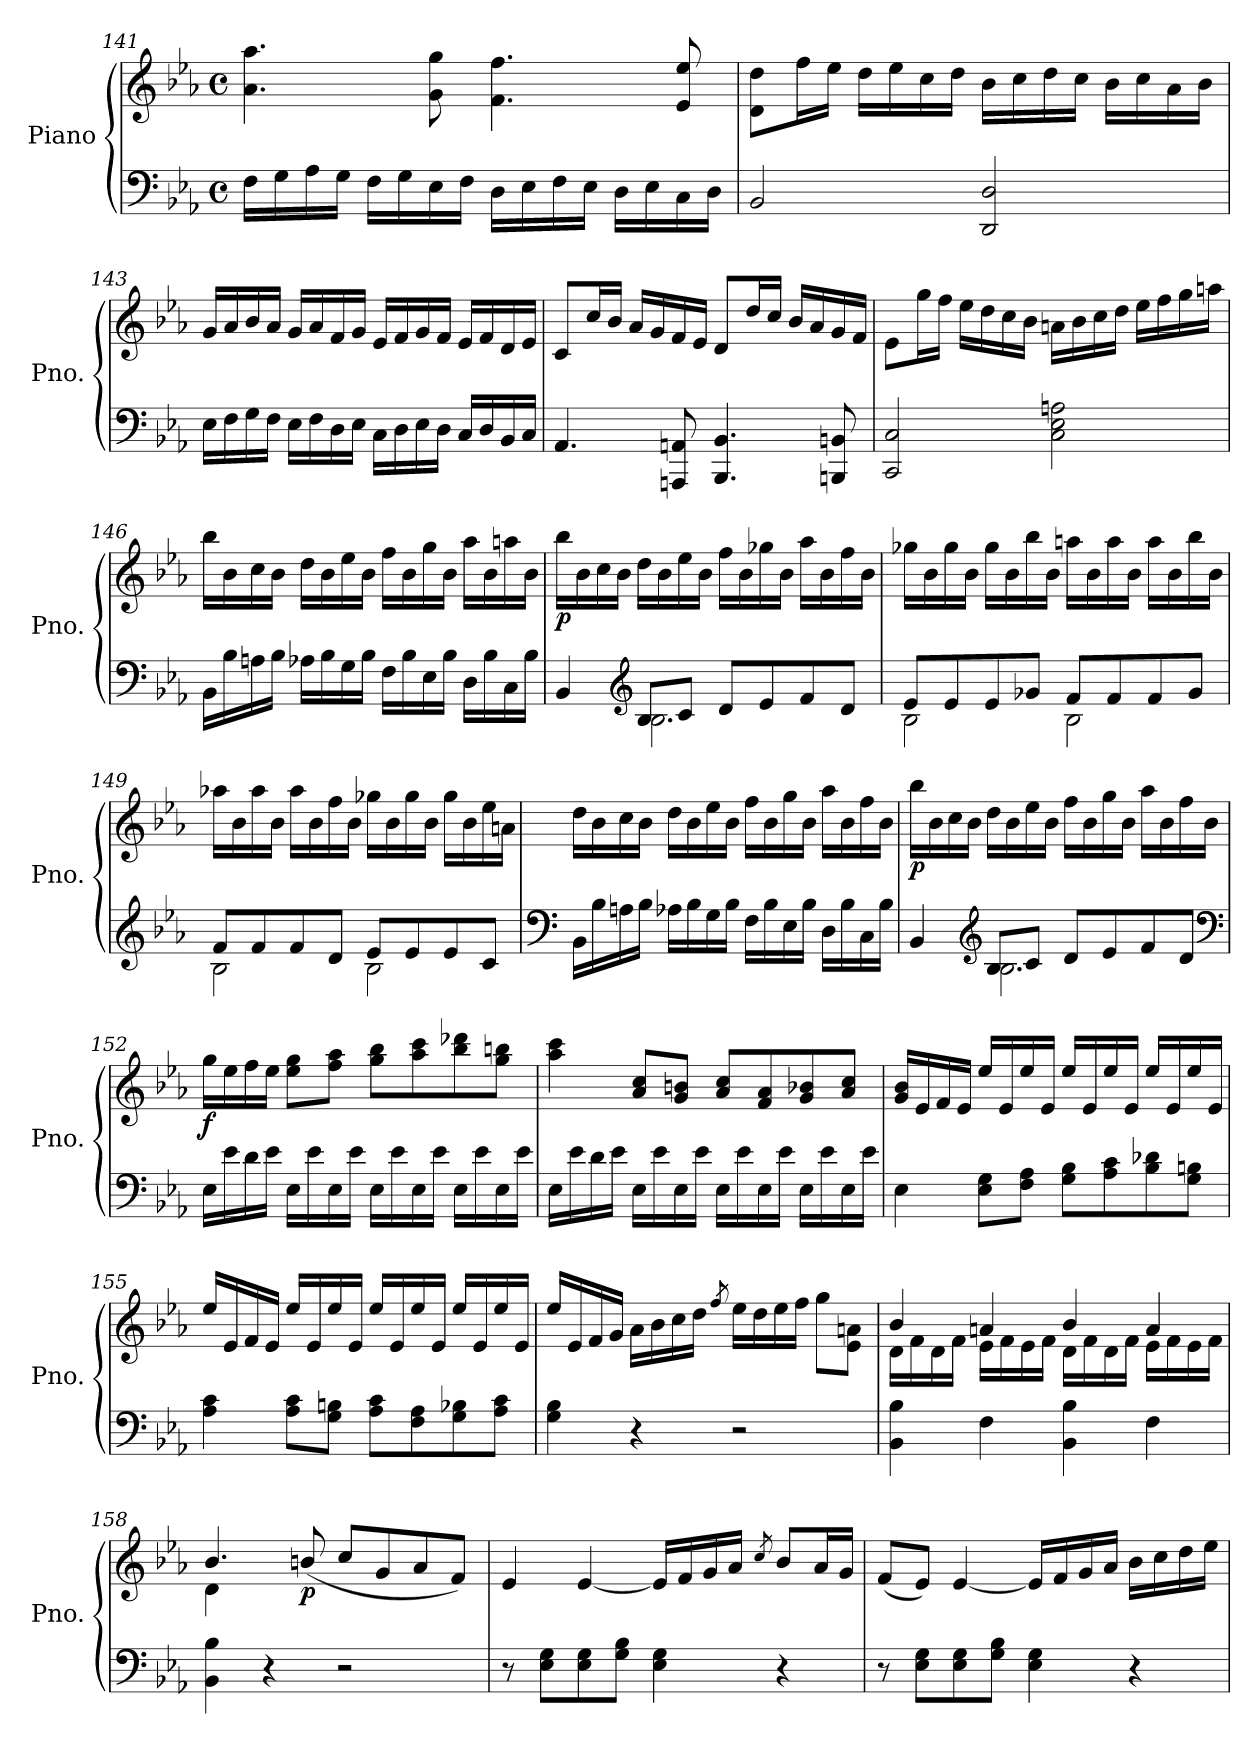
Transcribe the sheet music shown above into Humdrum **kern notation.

**kern	**kern	**dynam
*part1	*part1	*part1
*staff2	*staff1	*staff1/2
*I"Piano	*	*
*I'Pno.	*	*
*clefF4	*clefG2	*
*k[b-e-a-]	*k[b-e-a-]	*
*E-:	*E-:	*
*M4/4	*M4/4	*
*met(c)	*met(c)	*
=141	=141	=141
16F\LL	4.a-\ 4.aa-\	.
16G\	.	.
16A-\	.	.
16G\JJ	.	.
16F\LL	.	.
16G\	.	.
16E-\	8g\ 8gg\	.
16F\JJ	.	.
16D\LL	4.f\ 4.ff\	.
16E-\	.	.
16F\	.	.
16E-\JJ	.	.
16D\LL	.	.
16E-\	.	.
16C\	8e-/ 8ee-/	.
16D\JJ	.	.
=142	=142	=142
2BB-/	8d\ 8dd\L	.
.	16ff\L	.
.	16ee-\JJ	.
.	16dd\LL	.
.	16ee-\	.
.	16cc\	.
.	16dd\JJ	.
2DD/ 2D/	16b-\LL	.
.	16cc\	.
.	16dd\	.
.	16cc\JJ	.
.	16b-\LL	.
.	16cc\	.
.	16a-\	.
.	16b-\JJ	.
!!LO:LB:g=z
=143	=143	=143
16E-\LL	16g/LL	.
16F\	16a-/	.
16G\	16b-/	.
16F\JJ	16a-/JJ	.
16E-\LL	16g/LL	.
16F\	16a-/	.
16D\	16f/	.
16E-\JJ	16g/JJ	.
16C\LL	16e-/LL	.
16D\	16f/	.
16E-\	16g/	.
16D\JJ	16f/JJ	.
16C/LL	16e-/LL	.
16D/	16f/	.
16BB-/	16d/	.
16C/JJ	16e-/JJ	.
=144	=144	=144
4.AA-/	8c/L	.
.	16cc/L	.
.	16b-/JJ	.
.	16a-/LL	.
.	16g/	.
8AAAn/ 8AAn/	16f/	.
.	16e-/JJ	.
4.BBB-/ 4.BB-/	8d/L	.
.	16dd/L	.
.	16cc/JJ	.
.	16b-/LL	.
.	16a-/	.
8BBBn/ 8BBn/	16g/	.
.	16f/JJ	.
=145	=145	=145
2CC/ 2C/	8e-\L	.
.	16gg\L	.
.	16ff\JJ	.
.	16ee-\LL	.
.	16dd\	.
.	16cc\	.
.	16b-\JJ	.
2C\ 2E-\ 2An\	16an\LL	.
.	16b-\	.
.	16cc\	.
.	16dd\JJ	.
.	16ee-\LL	.
.	16ff\	.
.	16gg\	.
.	16aan\JJ	.
!!LO:PB:g=z
=146	=146	=146
16BB-\LL	16bb-\LL	.
16B-\	16b-\	.
16An\	16cc\	.
16B-\JJ	16b-\JJ	.
16A-X\LL	16dd\LL	.
16B-\	16b-\	.
16G\	16ee-\	.
16B-\JJ	16b-\JJ	.
16F\LL	16ff\LL	.
16B-\	16b-\	.
16E-\	16gg\	.
16B-\JJ	16b-\JJ	.
16D\LL	16aa-\LL	.
16B-\	16b-\	.
16C\	16aan\	.
16B-\JJ	16b-\JJ	.
=147	=147	=147
*^	*	*
!	!	!	!LO:DY:b
4BB-/	4ryy	16bb-\LL	p
.	.	16b-\	.
.	.	16cc\	.
*clefG2	*	*	*
.	.	16b-\JJ	.
8B-/L	2.B-\	16dd\LL	.
.	.	16b-\	.
8c/J	.	16ee-\	.
.	.	16b-\JJ	.
8d/L	.	16ff\LL	.
.	.	16b-\	.
8e-/	.	16gg-X\	.
.	.	16b-\JJ	.
8f/	.	16aa-\LL	.
.	.	16b-\	.
8d/J	.	16ff\	.
.	.	16b-\JJ	.
!!LO:LB:g=z
=148	=148	=148	=148
8e-/L	2B-\	16gg-X\LL	.
.	.	16b-\	.
8e-/	.	16gg-\	.
.	.	16b-\JJ	.
8e-/	.	16gg-\LL	.
.	.	16b-\	.
8g-X/J	.	16bb-\	.
.	.	16b-\JJ	.
8f/L	2B-\	16aan\LL	.
.	.	16b-\	.
8f/	.	16aa\	.
.	.	16b-\JJ	.
8f/	.	16aa\LL	.
.	.	16b-\	.
8g-/J	.	16bb-\	.
.	.	16b-\JJ	.
!!LO:LB:g=z
=149	=149	=149	=149
8f/L	2B-\	16aa-X\LL	.
.	.	16b-\	.
8f/	.	16aa-\	.
.	.	16b-\JJ	.
8f/	.	16aa-\LL	.
.	.	16b-\	.
8d/J	.	16ff\	.
.	.	16b-\JJ	.
8e-/L	2B-\	16gg-X\LL	.
.	.	16b-\	.
8e-/	.	16gg-\	.
.	.	16b-\JJ	.
8e-/	.	16gg-\LL	.
.	.	16b-\	.
8c/J	.	16ee-\	.
.	.	16an\JJ	.
*v	*v	*	*
=150	=150	=150
*clefF4	*	*
16BB-\LL	16dd\LL	.
16B-\	16b-\	.
16An\	16cc\	.
16B-\JJ	16b-\JJ	.
16A-X\LL	16dd\LL	.
16B-\	16b-\	.
16G\	16ee-\	.
16B-\JJ	16b-\JJ	.
16F\LL	16ff\LL	.
16B-\	16b-\	.
16E-\	16gg\	.
16B-\JJ	16b-\JJ	.
16D\LL	16aa-\LL	.
16B-\	16b-\	.
16C\	16ff\	.
16B-\JJ	16b-\JJ	.
!!LO:LB:g=z
=151	=151	=151
*^	*	*
!	!	!	!LO:DY:b
4BB-/	4ryy	16bb-\LL	p
.	.	16b-\	.
*clefG2	*	*	*
.	.	16cc\	.
.	.	16b-\JJ	.
8B-/L	2.B-\	16dd\LL	.
.	.	16b-\	.
8c/J	.	16ee-\	.
.	.	16b-\JJ	.
8d/L	.	16ff\LL	.
.	.	16b-\	.
8e-/	.	16gg\	.
.	.	16b-\JJ	.
8f/	.	16aa-\LL	.
.	.	16b-\	.
8d/J	.	16ff\	.
*clefF4	*	*	*
.	.	16b-\JJ	.
*v	*v	*	*
!!LO:LB:g=z
=152	=152	=152
!	!	!LO:DY:b
16E-\LL	16gg\LL	f
16e-\	16ee-\	.
16d\	16ff\	.
16e-\JJ	16ee-\JJ	.
16E-\LL	8ee-\ 8gg\L	.
16e-\	.	.
16E-\	8ff\ 8aa-\J	.
16e-\JJ	.	.
16E-\LL	8gg\ 8bb-\L	.
16e-\	.	.
16E-\	8aa-\ 8ccc\	.
16e-\JJ	.	.
16E-\LL	8bb-\ 8ddd-X\	.
16e-\	.	.
16E-\	8gg\ 8bbn\J	.
16e-\JJ	.	.
=153	=153	=153
16E-\LL	4aa-\ 4ccc\	.
16e-\	.	.
16d\	.	.
16e-\JJ	.	.
16E-\LL	8a-/ 8cc/L	.
16e-\	.	.
16E-\	8g/ 8bn/J	.
16e-\JJ	.	.
16E-\LL	8a-/ 8cc/L	.
16e-\	.	.
16E-\	8f/ 8a-/	.
16e-\JJ	.	.
16E-\LL	8g/ 8b-X/	.
16e-\	.	.
16E-\	8a-/ 8cc/J	.
16e-\JJ	.	.
=154	=154	=154
4E-\	16g/ 16b-/LL	.
.	16e-/	.
.	16f/	.
.	16e-/JJ	.
8E-\ 8G\L	16ee-/LL	.
.	16e-/	.
8F\ 8A-\J	16ee-/	.
.	16e-/JJ	.
8G\ 8B-\L	16ee-/LL	.
.	16e-/	.
8A-\ 8c\	16ee-/	.
.	16e-/JJ	.
8B-\ 8d-X\	16ee-/LL	.
.	16e-/	.
8G\ 8Bn\J	16ee-/	.
.	16e-/JJ	.
!!LO:LB:g=z
=155	=155	=155
4A-\ 4c\	16ee-/LL	.
.	16e-/	.
.	16f/	.
.	16e-/JJ	.
8A-\ 8c\L	16ee-/LL	.
.	16e-/	.
8G\ 8Bn\J	16ee-/	.
.	16e-/JJ	.
8A-\ 8c\L	16ee-/LL	.
.	16e-/	.
8F\ 8A-\	16ee-/	.
.	16e-/JJ	.
8G\ 8B-X\	16ee-/LL	.
.	16e-/	.
8A-\ 8c\J	16ee-/	.
.	16e-/JJ	.
=156	=156	=156
4G\ 4B-\	16ee-/LL	.
.	16e-/	.
.	16f/	.
.	16g/JJ	.
4r	16a-\LL	.
.	16b-\	.
.	16cc\	.
.	16dd\JJ	.
.	8qff/	.
2r	16ee-\LL	.
.	16dd\	.
.	16ee-\	.
.	16ff\JJ	.
.	8gg\L	.
.	8e-\ 8an\J	.
=157	=157	=157
*	*^	*
4BB-\ 4B-\	4b-/	16d\LL	.
.	.	16f\	.
.	.	16d\	.
.	.	16f\JJ	.
4F\	4an/	16e-\LL	.
.	.	16f\	.
.	.	16e-\	.
.	.	16f\JJ	.
4BB-\ 4B-\	4b-/	16d\LL	.
.	.	16f\	.
.	.	16d\	.
.	.	16f\JJ	.
4F\	4a/	16e-\LL	.
.	.	16f\	.
.	.	16e-\	.
.	.	16f\JJ	.
!!LO:PB:g=z	!!
=158	=158	=158	=158
4BB-\ 4B-\	4.b-/	4d\	.
4r	.	4ryy	.
!	!	!	!LO:DY:b
.	(8bn/	.	p
2r	8cc/L	2ryy	.
.	8g/	.	.
.	8a-/	.	.
.	8f/J)	.	.
*	*v	*v	*
=159	=159	=159
8r	4e-/	.
8E-\ 8G\L	.	.
8E-\ 8G\	[4e-/	.
8G\ 8B-\J	.	.
4E-\ 4G\	16e-/LL]	.
.	16f/	.
.	16g/	.
.	16a-/JJ	.
.	8qcc/	.
4r	8b-/L	.
.	16a-/L	.
.	16g/JJ	.
=160	=160	=160
8r	(8f/L	.
8E-\ 8G\L	8e-/J)	.
8E-\ 8G\	[4e-/	.
8G\ 8B-\J	.	.
4E-\ 4G\	16e-/LL]	.
.	16f/	.
.	16g/	.
.	16a-/JJ	.
4r	16b-\LL	.
.	16cc\	.
.	16dd\	.
.	16ee-\JJ	.
=	=	=
*-	*-	*-
